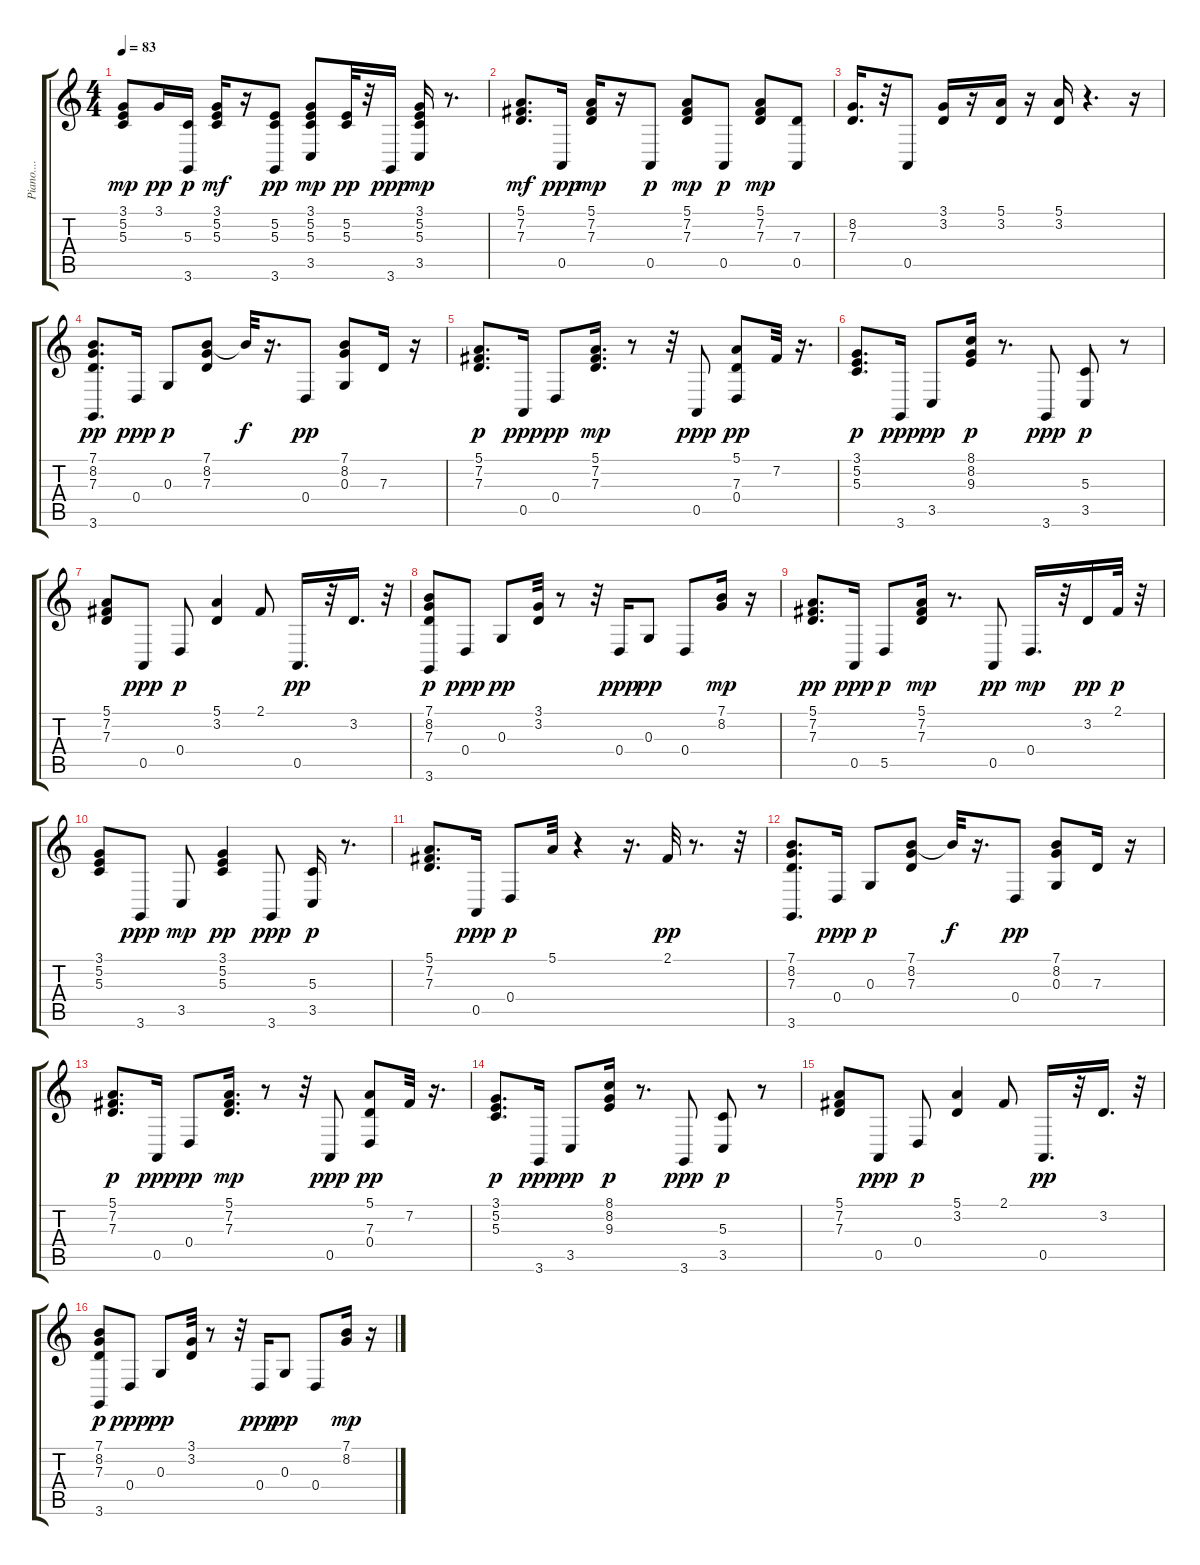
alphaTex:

\track ("Piano....           " "Piano.... ") {instrument brightacousticpiano}
\staff {score tabs}
\tuning (E4 B3 G3 D3 A2 E2) {hide}
\ts (4 4)
\tempo 83
\clef g2
\ks c
(3.1 5.2 5.3).8{dy mp} 3.1.16{dy pp} (5.3 3.6).16{dy p} (3.1 5.2 5.3).16{dy mf} r.16 (5.2 5.3 3.6).8{dy pp} (3.1 5.2 5.3 3.5).8{dy mp} (5.2 5.3).32{dy pp} r.32 3.6.16{dy ppp} (3.1 5.2 5.3 3.5).16{dy mp} r.8{d} |
(5.1 7.2 7.3).8{d dy mf} 0.5.16{dy ppp} (5.1 7.2 7.3).16{dy mp} r.16 0.5.8{dy p} (5.1 7.2 7.3).8{dy mp} 0.5.8{dy p} (5.1 7.2 7.3).8{dy mp} (7.3 0.5).8 |
(8.2 7.3).16{d} r.32 0.5.8 (3.1 3.2).16 r.16 (5.1 3.2).16 r.16 (5.1 3.2).16 r.4{d} r.16 |
(7.1 8.2 7.3 3.6).8{d dy pp} 0.4.16{dy ppp} 0.3.8{dy p} (7.1 8.2 7.3).8 7.1{t}.32{dy f} r.16{d} 0.4.8{dy pp} (7.1 8.2 0.3).8 7.3.16 r.16 |
(5.1 7.2 7.3).8{d dy p} 0.5.16{dy ppp} 0.4.8{dy pp} (5.1 7.2 7.3).16{d dy mp} r.8 r.32 0.5.8{dy ppp} (5.1 7.3 0.4).8{dy pp} 7.2.32 r.16{d} |
(3.1 5.2 5.3).8{d dy p} 3.6.16{dy ppp} 3.5.8{dy pp} (8.1 8.2 9.3).16{dy p} r.8{d} 3.6.8{dy ppp} (5.3 3.5).8{dy p} r.8 |
(5.1 7.2 7.3).8 0.5.8{dy ppp} 0.4.8{dy p} (5.1 3.2).4 2.1.8 0.5.16{d dy pp} r.32 3.2.16{d} r.32 |
(7.1 8.2 7.3 3.6).8{dy p} 0.4.8{dy ppp} 0.3.8{dy pp} (3.1 3.2).32 r.8 r.32 0.4.16{dy ppp} 0.3.8{dy pp} 0.4.8 (7.1 8.2).16{dy mp} r.16 |
(5.1 7.2 7.3).8{d dy pp} 0.5.16{dy ppp} 5.5.8{dy p} (5.1 7.2 7.3).16{dy mp} r.8{d} 0.5.8{dy pp} 0.4.16{d dy mp} r.32 3.2.16{dy pp} 2.1.32{dy p} r.32 |
(3.1 5.2 5.3).8 3.6.8{dy ppp} 3.5.8{dy mp} (3.1 5.2 5.3).4{dy pp} 3.6.8{dy ppp} (5.3 3.5).16{dy p} r.8{d} |
(5.1 7.2 7.3).8{d} 0.5.16{dy ppp} 0.4.8{dy p} 5.1.32 r.4 r.16{d} 2.1.32{dy pp} r.8{d} r.32 |
(7.1 8.2 7.3 3.6).8{d} 0.4.16{dy ppp} 0.3.8{dy p} (7.1 8.2 7.3).8 7.1{t}.32{dy f} r.16{d} 0.4.8{dy pp} (7.1 8.2 0.3).8 7.3.16 r.16 |
(5.1 7.2 7.3).8{d dy p} 0.5.16{dy ppp} 0.4.8{dy pp} (5.1 7.2 7.3).16{d dy mp} r.8 r.32 0.5.8{dy ppp} (5.1 7.3 0.4).8{dy pp} 7.2.32 r.16{d} |
(3.1 5.2 5.3).8{d dy p} 3.6.16{dy ppp} 3.5.8{dy pp} (8.1 8.2 9.3).16{dy p} r.8{d} 3.6.8{dy ppp} (5.3 3.5).8{dy p} r.8 |
(5.1 7.2 7.3).8 0.5.8{dy ppp} 0.4.8{dy p} (5.1 3.2).4 2.1.8 0.5.16{d dy pp} r.32 3.2.16{d} r.32 |
(7.1 8.2 7.3 3.6).8{dy p} 0.4.8{dy ppp} 0.3.8{dy pp} (3.1 3.2).32 r.8 r.32 0.4.16{dy ppp} 0.3.8{dy pp} 0.4.8 (7.1 8.2).16{dy mp} r.16
